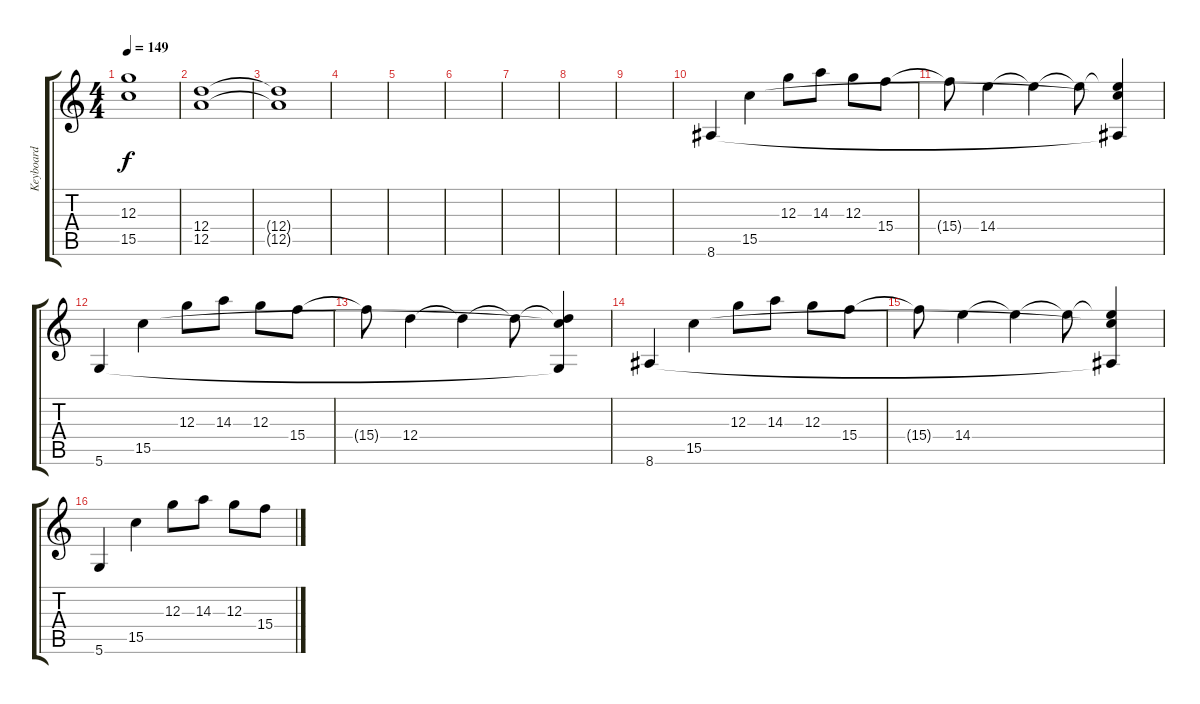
\track ("Keyboard" "Keyboard") {instrument synthstrings1}
\staff {score tabs}
\tuning (E5 B4 G4 D4 A3 D3) {hide}
\ts (4 4)
\tempo 149
\clef g2
\ks c
(12.3 15.5).1{dy f} |
(12.4 12.5).1 |
(12.4{t} 12.5{t}).1 |
|
|
|
|
|
|
8.6.4{volume 13} 15.5.4 12.3.8 14.3.8 12.3.8 15.4.8 |
15.4{t}.8 14.4.4 14.4{t}.4 14.4{t}.8 (14.4{t} 15.5{t} 8.6{t}).4 |
5.6.4 15.5.4 12.3.8 14.3.8 12.3.8 15.4.8 |
15.4{t}.8 12.4.4 12.4{t}.4 12.4{t}.8 (12.4{t} 15.5{t} 5.6{t}).4 |
8.6.4 15.5.4 12.3.8 14.3.8 12.3.8 15.4.8 |
15.4{t}.8 14.4.4 14.4{t}.4 14.4{t}.8 (14.4{t} 15.5{t} 8.6{t}).4 |
5.6.4 15.5.4 12.3.8 14.3.8 12.3.8 15.4.8
